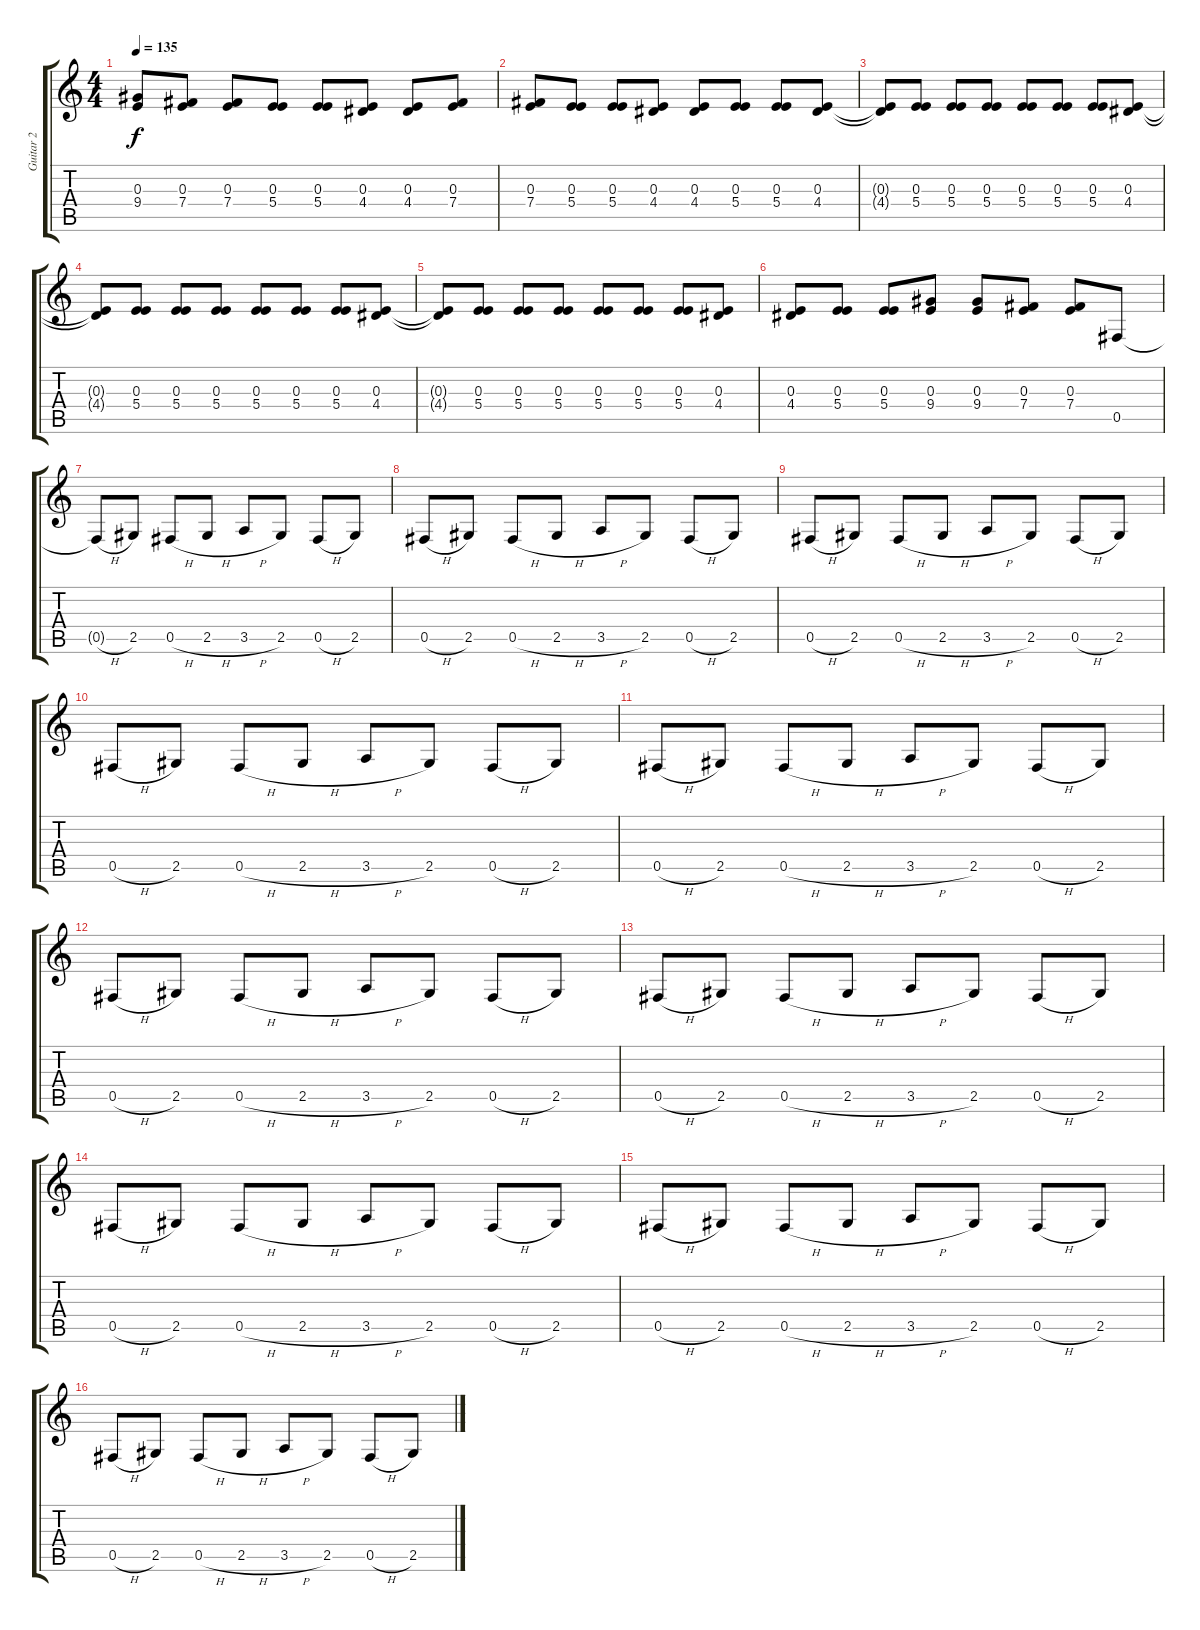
\track ("Guitar 2" "Guitar 2") {instrument overdrivenguitar}
\staff {score tabs}
\tuning (Db4 Ab3 E3 B2 Gb2 B1) {hide}
\ts (4 4)
\tempo 135
\clef g2
\ks c
(0.3 9.4).8{dy f} (0.3 7.4).8 (0.3 7.4).8 (0.3 5.4).8 (0.3 5.4).8 (0.3 4.4).8 (0.3 4.4).8 (0.3 7.4).8 |
(0.3 7.4).8 (0.3 5.4).8 (0.3 5.4).8 (0.3 4.4).8 (0.3 4.4).8 (0.3 5.4).8 (0.3 5.4).8 (0.3 4.4).8 |
(0.3{t} 4.4{t}).8 (0.3 5.4).8 (0.3 5.4).8 (0.3 5.4).8 (0.3 5.4).8 (0.3 5.4).8 (0.3 5.4).8 (0.3 4.4).8 |
(0.3{t} 4.4{t}).8 (0.3 5.4).8 (0.3 5.4).8 (0.3 5.4).8 (0.3 5.4).8 (0.3 5.4).8 (0.3 5.4).8 (0.3 4.4).8 |
(0.3{t} 4.4{t}).8 (0.3 5.4).8 (0.3 5.4).8 (0.3 5.4).8 (0.3 5.4).8 (0.3 5.4).8 (0.3 5.4).8 (0.3 4.4).8 |
(0.3 4.4).8 (0.3 5.4).8 (0.3 5.4).8 (0.3 9.4).8 (0.3 9.4).8 (0.3 7.4).8 (0.3 7.4).8 0.5.8 |
0.5{h t}.8 2.5.8 0.5{h}.8 2.5{h}.8 3.5{h}.8 2.5.8 0.5{h}.8 2.5.8 |
0.5{h}.8 2.5.8 0.5{h}.8 2.5{h}.8 3.5{h}.8 2.5.8 0.5{h}.8 2.5.8 |
0.5{h}.8 2.5.8 0.5{h}.8 2.5{h}.8 3.5{h}.8 2.5.8 0.5{h}.8 2.5.8 |
0.5{h}.8 2.5.8 0.5{h}.8 2.5{h}.8 3.5{h}.8 2.5.8 0.5{h}.8 2.5.8 |
0.5{h}.8 2.5.8 0.5{h}.8 2.5{h}.8 3.5{h}.8 2.5.8 0.5{h}.8 2.5.8 |
0.5{h}.8 2.5.8 0.5{h}.8 2.5{h}.8 3.5{h}.8 2.5.8 0.5{h}.8 2.5.8 |
0.5{h}.8 2.5.8 0.5{h}.8 2.5{h}.8 3.5{h}.8 2.5.8 0.5{h}.8 2.5.8 |
0.5{h}.8 2.5.8 0.5{h}.8 2.5{h}.8 3.5{h}.8 2.5.8 0.5{h}.8 2.5.8 |
0.5{h}.8 2.5.8 0.5{h}.8 2.5{h}.8 3.5{h}.8 2.5.8 0.5{h}.8 2.5.8 |
0.5{h}.8 2.5.8 0.5{h}.8 2.5{h}.8 3.5{h}.8 2.5.8 0.5{h}.8 2.5.8
